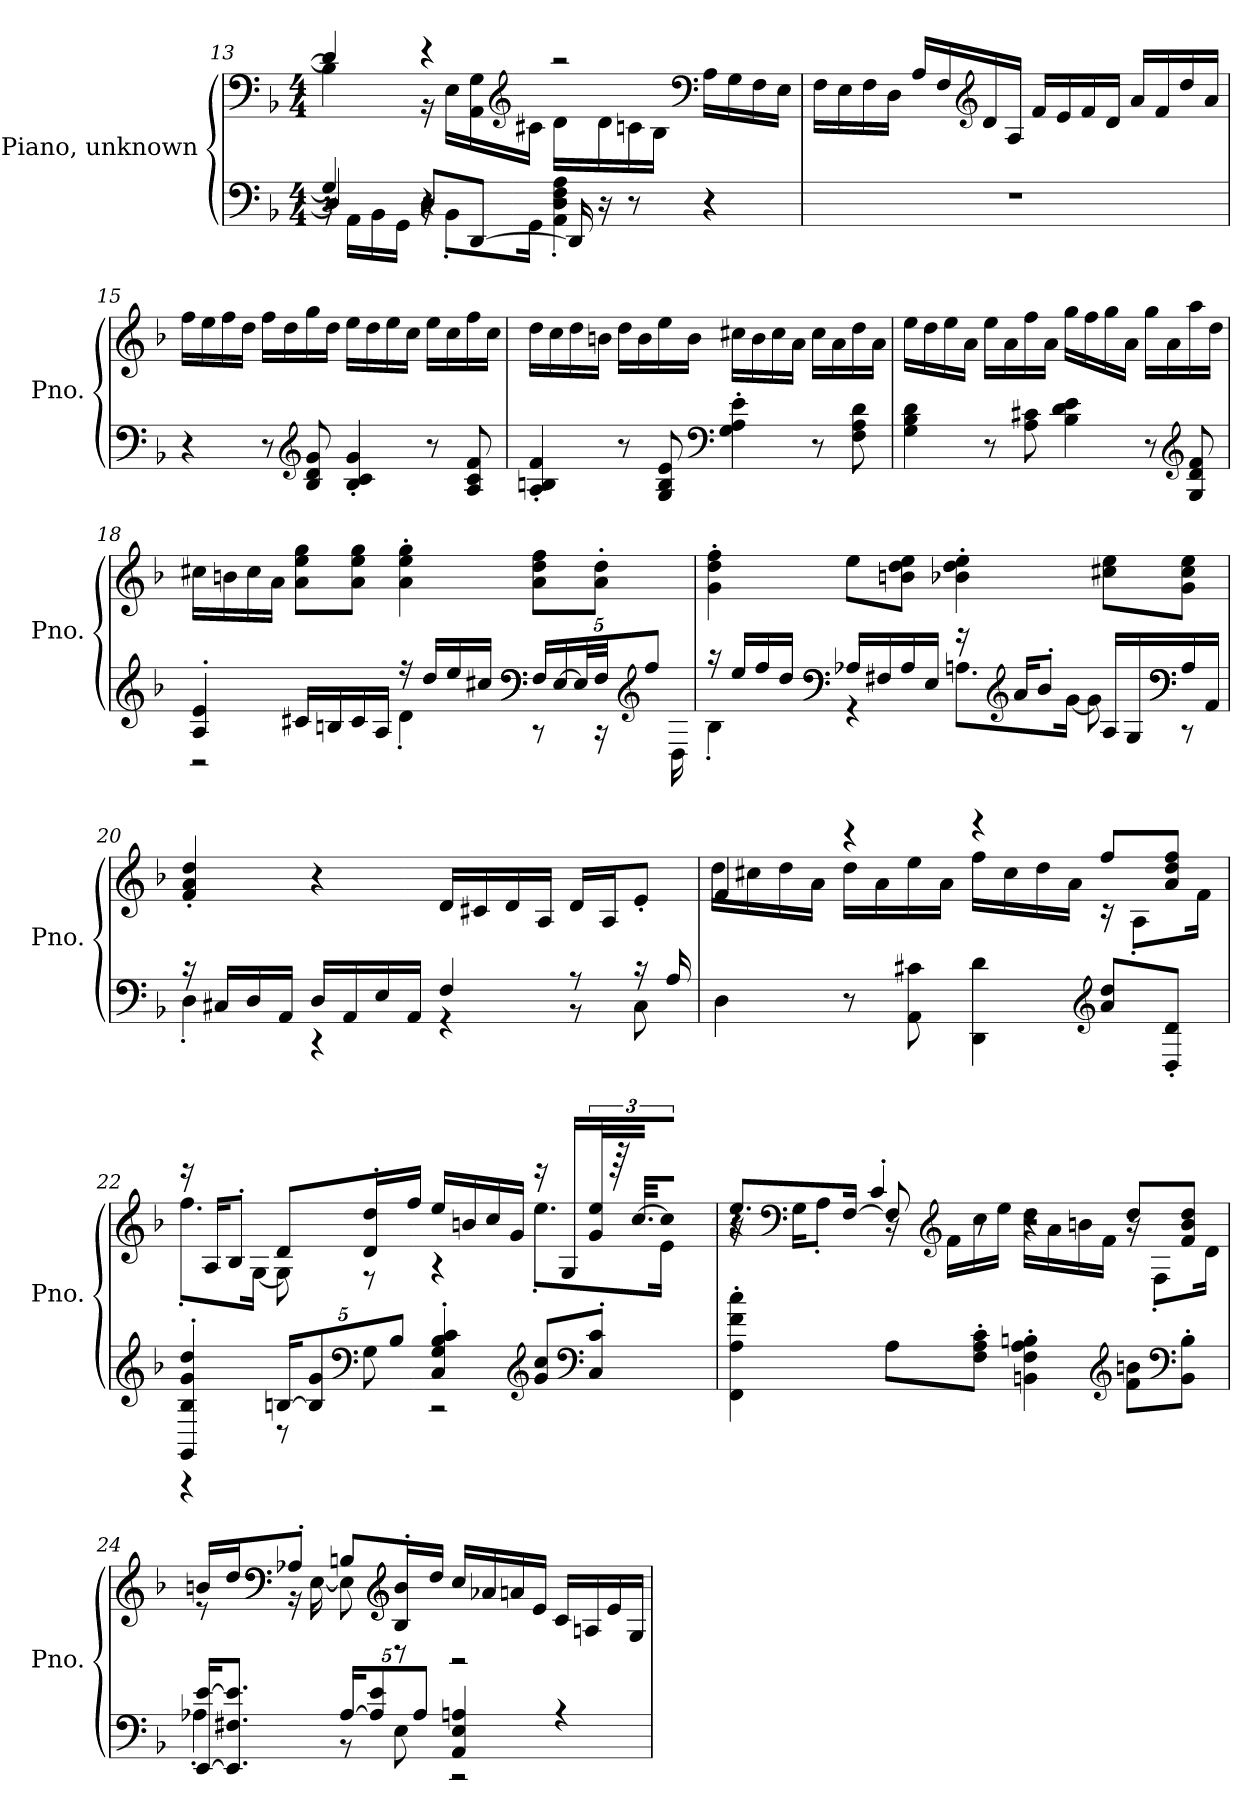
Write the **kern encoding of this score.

**kern	**kern
*part1	*part1
*staff2	*staff1
*I"Piano, unknown	*
*I'Pno.	*
!!LO:PB:g=z
*clefF4	*clefF4
*k[b-]	*k[b-]
*M4/4	*M4/4
=13	=13
*^	*^
*	*^	*	*
4G/]	16r	4D/]	4d/]	4B-\]
.	16AA\LL	.	.	.
.	16BB-\	.	.	.
.	16GG\JJ	.	.	.
4r	16r	8D/L	4r	16r
.	8BB-'\L	.	.	16E\LL
.	.	[8DD/J	.	16AA\ 16G\
*	*	*	*clefG2	*
.	16GG\Jk	.	.	16c#X\JJ
2r	4AA\' 4D\' 4F\' 4A\'	16DD/]	2r	16d\LL
.	.	16r	.	16d\
.	.	8r	.	16cn\
.	.	.	.	16B-\JJ
*	*	*	*clefF4	*
.	4r	4r	.	16A\LL
.	.	.	.	16G\
.	.	.	.	16F\
.	.	.	.	16E\JJ
*v	*v	*v	*	*
*	*v	*v
=14	=14
1r	16F\LL
.	16E\
.	16F\
.	16D\JJ
.	16A/LL
.	16F/
*	*clefG2
.	16d/
.	16A/JJ
.	16f/LL
.	16e/
.	16f/
.	16d/JJ
.	16a/LL
.	16f/
.	16dd/
.	16a/JJ
!!LO:LB:g=z
=15	=15
4r	16ff\LL
.	16ee\
.	16ff\
.	16dd\JJ
8r	16ff\LL
.	16dd\
*clefG2	*
8B-/ 8d/ 8g/	16gg\
.	16dd\JJ
4B-/' 4c/' 4g/'	16ee\LL
.	16dd\
.	16ee\
.	16cc\JJ
8r	16ee\LL
.	16cc\
8A/ 8c/ 8f/	16ff\
.	16cc\JJ
=16	=16
4A/' 4Bn/' 4f/'	16dd\LL
.	16cc\
.	16dd\
.	16bn\JJ
8r	16dd\LL
.	16b\
8G/ 8B/ 8e/	16ee\
.	16b\JJ
*clefF4	*
4G\' 4A\' 4e\'	16cc#X\LL
.	16b\
.	16cc#\
.	16a\JJ
8r	16cc#\LL
.	16a\
8F\ 8A\ 8d\	16dd\
.	16a\JJ
!!LO:LB:g=z
=17	=17
4G\ 4B-\ 4d\	16ee\LL
.	16dd\
.	16ee\
.	16a\JJ
8r	16ee\LL
.	16a\
8A\ 8c#X\	16ff\
.	16a\JJ
4B-\ 4d\ 4e\	16gg\LL
.	16ff\
.	16gg\
.	16a\JJ
8r	16gg\LL
.	16a\
*clefG2	*
8G/ 8d/ 8f/	16aa\
.	16dd\JJ
=18	=18
*^	*
4A/' 4e/'	2r	16cc#X\LL
.	.	16bn\
.	.	16cc#\
.	.	16a\JJ
16c#X/LL	.	8a\ 8ee\ 8gg\L
16Bn/	.	.
16c#/	.	8a\ 8ee\ 8gg\J
16A/JJ	.	.
16r	4d'\	4a\' 4ee\' 4gg\'
16dd/LL	.	.
16ee/	.	.
16cc#X/JJ	.	.
*clefF4	*	*
*Xbrackettup	*	*
20F/LL	8r	8a\ 8dd\ 8ff\L
[20E/	.	.
40E/L]	.	.
40F/JJ	16r	8a\' 8dd\'J
*clefG2	*	*
10ff/J	.	.
.	16D\	.
!!LO:LB:g=z
=19	=19	=19
16r	4B-'\	4g\' 4dd\' 4ff\'
16ee/LL	.	.
16ff/	.	.
16dd/JJ	.	.
*clefF4	*	*
16A-X/LL	4r	8ee\L
16F#X/	.	.
16A-/	.	8bn\ 8dd\ 8ee\J
16E/JJ	.	.
16r	8.An\L	4b-X\' 4dd\' 4ee\'
*clefG2	*	*
16a/KL	.	.
8b-'/J	.	.
.	[16g\Jk	.
16A/LL	8g\]	8cc#X\ 8ee\L
16G/	.	.
*clefF4	*	*
16A/	8r	8g\ 8cc#\ 8ee\J
16AA/JJ	.	.
=20	=20	=20
16r	4D'\	4f/' 4a/' 4dd/'
16C#X/LL	.	.
16D/	.	.
16AA/JJ	.	.
16D/LL	4r	4r
16AA/	.	.
16E/	.	.
16AA/JJ	.	.
4F/	4r	16d/LL
.	.	16c#X/
.	.	16d/
.	.	16A/JJ
8r	8r	16d/LL
.	.	16A/J
16r	8C#\	8e'/J
16A/	.	.
*v	*v	*
!!LO:LB:g=z
=21	=21
*	*^
4D\	4f/	16dd\LL
.	.	16cc#X\
.	.	16dd\
.	.	16a\JJ
8r	4r	16dd\LL
.	.	16a\
8AA\ 8c#X\	.	16ee\
.	.	16a\JJ
4DD\ 4d\	4r	16ff\LL
.	.	16cc#\
.	.	16dd\
.	.	16a\JJ
*clefG2	*	*
8a/ 8dd/L	8ff/L	16r
.	.	8A'\L
8D/' 8d/'J	8a/ 8dd/ 8ff/J	.
.	.	16f\Jk
=22	=22	=22
*^	*	*
4GG/' 4B-/' 4g/' 4dd/'	4r	16r	8.ff'\L
.	.	16A/KL	.
.	.	8B-'/J	.
.	.	.	[16G\Jk
[20Bn/KL	8r	8d/L	8G\]
10B/] 10g/	.	.	.
*clefF4	*	*	*
.	8G\	16d/' 16dd/'L	8r
10B/J	.	.	.
.	.	16ff/JJ	.
4C/' 4G/' 4B/' 4c/'	2r	16ee/LL	4r
.	.	16bn/	.
.	.	16cc/	.
.	.	16g/JJ	.
*clefG2	*	*	*
8g/ 8cc/L	.	16r	8.ee'\L
.	.	16G/LL	.
*clefF4	*	*	*
8C/' 8c/'J	.	48g/ 48ee/JJk	.
.	.	96r	.
.	.	[48.cc/KLL	.
.	.	16cc/JJ]	16e\Jk
*v	*v	*	*
!!LO:LB:g=z
=23	=23	=23
*	*	*^
4FF\' 4A\' 4f\' 4cc\'	8.ee/L	16r	4r
*	*clefF4	*	*
.	.	16G\KL	.
.	.	8A'\J	.
.	[16F/Jk	.	.
8A\L	8F/]	16r	4c'/
*	*clefG2	*	*
.	.	16f\LL	.
8F\' 8A\' 8c\'J	8r	16cc\	.
.	.	16ee\JJ	.
4BBn\' 4F\' 4A\' 4Bn\'	4r	16dd\LL	2r
.	.	16a\	.
.	.	16bn\	.
.	.	16f\JJ	.
*clefG2	*	*	*
8f\ 8bn\L	8dd/L	16r	.
.	.	8F'\L	.
*clefF4	*	*	*
8BB\' 8B\'J	8f/ 8b/ 8dd/J	.	.
.	.	16d\Jk	.
*	*	*v	*v
!!LO:PB:g=z
=24	=24	=24
*^	*	*
[16EE/ [16e/KL	4A-X'\	16bn/LL	8r
8.EE/] 8.F#X/ 8.e/]J	.	16dd/J	.
*	*	*clefF4	*
.	.	8A-X'/J	16r
.	.	.	[16E\
[20A-/KL	8r	8Bn/L	8E\]
10A-/] 10e/	.	.	.
*	*	*clefG2	*
.	8E\	16B/' 16b/'L	8r
10A-/J	.	.	.
.	.	16dd/JJ	.
4AA/ 4E/ 4An/	2r	16cc/LL	2r
.	.	16a-X/	.
.	.	16an/	.
.	.	16e/JJ	.
4r	.	16c/LL	.
.	.	16An/	.
.	.	16e/	.
.	.	16G/JJ	.
*v	*v	*	*
*	*v	*v
=	=
*-	*-
